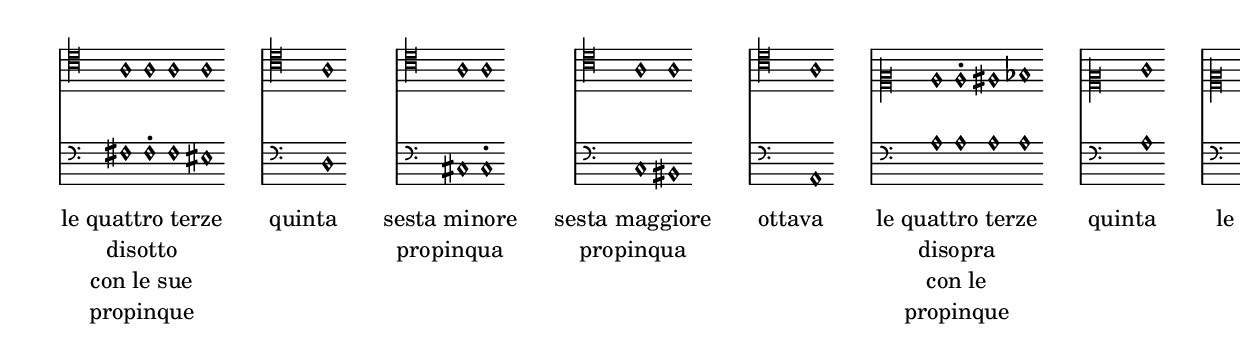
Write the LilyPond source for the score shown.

\version "2.22.2"

% Auto generated file

\header {
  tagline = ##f
}

dot = {
   \once \override Script.add-stem-support = ##f
   \once \override Script.toward-stem-shift = 0
   \once \override Script.skyline-horizontal-padding = 0
   \once \override Script.direction = 1
   \once \override Script.font-size = 1
}

\markup {
  \center-column {
    \line {
      \center-align
      \fontsize#3 { \concat { \normal-text ""} }
    }
    \null
    \line {
      \center-column {

        \line {
          \score {
            <<
              \new Staff \with { instrumentName = ""} {
                \override Staff.TimeSignature.stencil = ##f
                \override Staff.NoteHead.style = #'baroque
                \accidentalStyle Score.forget
                \override Rest.style = #'mensural
                \override NoteHead.style = #'petrucci
                \cadenzaOn
                \clef "mensural-c4"
                \key c #`((0 . ,NATURAL) (1 . ,NATURAL) (2 . ,NATURAL)
                          (3 . ,NATURAL) (4 . ,NATURAL) (5 . ,NATURAL)
                          (6 . ,NATURAL))  a1   a1   a1   a1  
                \cadenzaOff
              }
              \new Staff \with { instrumentName = ""} {
                \override Staff.TimeSignature.stencil = ##f
                \override Staff.NoteHead.style = #'baroque
                \accidentalStyle Score.forget
                \override Rest.style = #'mensural
                \override NoteHead.style = #'petrucci
                \cadenzaOn
                \clef "mensural-f"
                \key c #`((0 . ,NATURAL) (1 . ,NATURAL) (2 . ,NATURAL)
                          (3 . ,NATURAL) (4 . ,NATURAL) (5 . ,NATURAL)
                          (6 . ,NATURAL))  fis1   \dot f1-.   f1   eis1  
                \cadenzaOff
              }
            >>
            \layout {
              \context {
                \Score
                \override SpacingSpanner.common-shortest-duration = #(ly:make-moment 1)
              }
            }
          }
        }
        \null
        \line {
          \left-align {  \normal-text "le quattro terze" }
        }
        \line {
          \left-align {  \normal-text "disotto" }
        }
        \line {
          \left-align {  \normal-text "con le sue" }
        }
        \line {
          \left-align {  \normal-text "propinque" }
        }

      }
      \hspace #3 
      \center-column {

        \line {
          \score {
            <<
              \new Staff \with { instrumentName = ""} {
                \override Staff.TimeSignature.stencil = ##f
                \override Staff.NoteHead.style = #'baroque
                \accidentalStyle Score.forget
                \override Rest.style = #'mensural
                \override NoteHead.style = #'petrucci
                \cadenzaOn
                \clef "mensural-c4"
                \key c #`((0 . ,NATURAL) (1 . ,NATURAL) (2 . ,NATURAL)
                          (3 . ,NATURAL) (4 . ,NATURAL) (5 . ,NATURAL)
                          (6 . ,NATURAL))  a1  
                \cadenzaOff
              }
              \new Staff \with { instrumentName = ""} {
                \override Staff.TimeSignature.stencil = ##f
                \override Staff.NoteHead.style = #'baroque
                \accidentalStyle Score.forget
                \override Rest.style = #'mensural
                \override NoteHead.style = #'petrucci
                \cadenzaOn
                \clef "mensural-f"
                \key c #`((0 . ,NATURAL) (1 . ,NATURAL) (2 . ,NATURAL)
                          (3 . ,NATURAL) (4 . ,NATURAL) (5 . ,NATURAL)
                          (6 . ,NATURAL))  d1  
                \cadenzaOff
              }
            >>
            \layout {
              \context {
                \Score
                \override SpacingSpanner.common-shortest-duration = #(ly:make-moment 1)
              }
            }
          }
        }
        \null
        \line {
          \left-align {  \normal-text "quinta" }
        }

      }
      \hspace #3 
      \center-column {

        \line {
          \score {
            <<
              \new Staff \with { instrumentName = ""} {
                \override Staff.TimeSignature.stencil = ##f
                \override Staff.NoteHead.style = #'baroque
                \accidentalStyle Score.forget
                \override Rest.style = #'mensural
                \override NoteHead.style = #'petrucci
                \cadenzaOn
                \clef "mensural-c4"
                \key c #`((0 . ,NATURAL) (1 . ,NATURAL) (2 . ,NATURAL)
                          (3 . ,NATURAL) (4 . ,NATURAL) (5 . ,NATURAL)
                          (6 . ,NATURAL))  a1   a1  
                \cadenzaOff
              }
              \new Staff \with { instrumentName = ""} {
                \override Staff.TimeSignature.stencil = ##f
                \override Staff.NoteHead.style = #'baroque
                \accidentalStyle Score.forget
                \override Rest.style = #'mensural
                \override NoteHead.style = #'petrucci
                \cadenzaOn
                \clef "mensural-f"
                \key c #`((0 . ,NATURAL) (1 . ,NATURAL) (2 . ,NATURAL)
                          (3 . ,NATURAL) (4 . ,NATURAL) (5 . ,NATURAL)
                          (6 . ,NATURAL))  cis1   \dot c1-.  
                \cadenzaOff
              }
            >>
            \layout {
              \context {
                \Score
                \override SpacingSpanner.common-shortest-duration = #(ly:make-moment 1)
              }
            }
          }
        }
        \null
        \line {
          \left-align {  \normal-text "sesta minore" }
        }
        \line {
          \left-align {  \normal-text "propinqua" }
        }

      }
      \hspace #3 
      \center-column {

        \line {
          \score {
            <<
              \new Staff \with { instrumentName = ""} {
                \override Staff.TimeSignature.stencil = ##f
                \override Staff.NoteHead.style = #'baroque
                \accidentalStyle Score.forget
                \override Rest.style = #'mensural
                \override NoteHead.style = #'petrucci
                \cadenzaOn
                \clef "mensural-c4"
                \key c #`((0 . ,NATURAL) (1 . ,NATURAL) (2 . ,NATURAL)
                          (3 . ,NATURAL) (4 . ,NATURAL) (5 . ,NATURAL)
                          (6 . ,NATURAL))  a1   a1  
                \cadenzaOff
              }
              \new Staff \with { instrumentName = ""} {
                \override Staff.TimeSignature.stencil = ##f
                \override Staff.NoteHead.style = #'baroque
                \accidentalStyle Score.forget
                \override Rest.style = #'mensural
                \override NoteHead.style = #'petrucci
                \cadenzaOn
                \clef "mensural-f"
                \key c #`((0 . ,NATURAL) (1 . ,NATURAL) (2 . ,NATURAL)
                          (3 . ,NATURAL) (4 . ,NATURAL) (5 . ,NATURAL)
                          (6 . ,NATURAL))  c1   bis,1  
                \cadenzaOff
              }
            >>
            \layout {
              \context {
                \Score
                \override SpacingSpanner.common-shortest-duration = #(ly:make-moment 1)
              }
            }
          }
        }
        \null
        \line {
          \left-align {  \normal-text "sesta maggiore" }
        }
        \line {
          \left-align {  \normal-text "propinqua" }
        }

      }
      \hspace #3 
      \center-column {

        \line {
          \score {
            <<
              \new Staff \with { instrumentName = ""} {
                \override Staff.TimeSignature.stencil = ##f
                \override Staff.NoteHead.style = #'baroque
                \accidentalStyle Score.forget
                \override Rest.style = #'mensural
                \override NoteHead.style = #'petrucci
                \cadenzaOn
                \clef "mensural-c4"
                \key c #`((0 . ,NATURAL) (1 . ,NATURAL) (2 . ,NATURAL)
                          (3 . ,NATURAL) (4 . ,NATURAL) (5 . ,NATURAL)
                          (6 . ,NATURAL))  a1  
                \cadenzaOff
              }
              \new Staff \with { instrumentName = ""} {
                \override Staff.TimeSignature.stencil = ##f
                \override Staff.NoteHead.style = #'baroque
                \accidentalStyle Score.forget
                \override Rest.style = #'mensural
                \override NoteHead.style = #'petrucci
                \cadenzaOn
                \clef "mensural-f"
                \key c #`((0 . ,NATURAL) (1 . ,NATURAL) (2 . ,NATURAL)
                          (3 . ,NATURAL) (4 . ,NATURAL) (5 . ,NATURAL)
                          (6 . ,NATURAL))  a,1  
                \cadenzaOff
              }
            >>
            \layout {
              \context {
                \Score
                \override SpacingSpanner.common-shortest-duration = #(ly:make-moment 1)
              }
            }
          }
        }
        \null
        \line {
          \left-align {  \normal-text "ottava" }
        }

      }
      \hspace #3 
      \center-column {

        \line {
          \score {
            <<
              \new Staff \with { instrumentName = ""} {
                \override Staff.TimeSignature.stencil = ##f
                \override Staff.NoteHead.style = #'baroque
                \accidentalStyle Score.forget
                \override Rest.style = #'mensural
                \override NoteHead.style = #'petrucci
                \cadenzaOn
                \clef "mensural-c2"
                \key c #`((0 . ,NATURAL) (1 . ,NATURAL) (2 . ,NATURAL)
                          (3 . ,NATURAL) (4 . ,NATURAL) (5 . ,NATURAL)
                          (6 . ,NATURAL))  c'1   \dot c'1-.   cis'1   des'1  
                \cadenzaOff
              }
              \new Staff \with { instrumentName = ""} {
                \override Staff.TimeSignature.stencil = ##f
                \override Staff.NoteHead.style = #'baroque
                \accidentalStyle Score.forget
                \override Rest.style = #'mensural
                \override NoteHead.style = #'petrucci
                \cadenzaOn
                \clef "mensural-f"
                \key c #`((0 . ,NATURAL) (1 . ,NATURAL) (2 . ,NATURAL)
                          (3 . ,NATURAL) (4 . ,NATURAL) (5 . ,NATURAL)
                          (6 . ,NATURAL))  a1   a1   a1   a1  
                \cadenzaOff
              }
            >>
            \layout {
              \context {
                \Score
                \override SpacingSpanner.common-shortest-duration = #(ly:make-moment 1)
              }
            }
          }
        }
        \null
        \line {
          \left-align {  \normal-text "le quattro terze" }
        }
        \line {
          \left-align {  \normal-text "disopra" }
        }
        \line {
          \left-align {  \normal-text "con le" }
        }
        \line {
          \left-align {  \normal-text "propinque" }
        }

      }
      \hspace #3 
      \center-column {

        \line {
          \score {
            <<
              \new Staff \with { instrumentName = ""} {
                \override Staff.TimeSignature.stencil = ##f
                \override Staff.NoteHead.style = #'baroque
                \accidentalStyle Score.forget
                \override Rest.style = #'mensural
                \override NoteHead.style = #'petrucci
                \cadenzaOn
                \clef "mensural-c2"
                \key c #`((0 . ,NATURAL) (1 . ,NATURAL) (2 . ,NATURAL)
                          (3 . ,NATURAL) (4 . ,NATURAL) (5 . ,NATURAL)
                          (6 . ,NATURAL))  e'1  
                \cadenzaOff
              }
              \new Staff \with { instrumentName = ""} {
                \override Staff.TimeSignature.stencil = ##f
                \override Staff.NoteHead.style = #'baroque
                \accidentalStyle Score.forget
                \override Rest.style = #'mensural
                \override NoteHead.style = #'petrucci
                \cadenzaOn
                \clef "mensural-f"
                \key c #`((0 . ,NATURAL) (1 . ,NATURAL) (2 . ,NATURAL)
                          (3 . ,NATURAL) (4 . ,NATURAL) (5 . ,NATURAL)
                          (6 . ,NATURAL))  a1  
                \cadenzaOff
              }
            >>
            \layout {
              \context {
                \Score
                \override SpacingSpanner.common-shortest-duration = #(ly:make-moment 1)
              }
            }
          }
        }
        \null
        \line {
          \left-align {  \normal-text "quinta" }
        }

      }
      \hspace #3 
      \center-column {

        \line {
          \score {
            <<
              \new Staff \with { instrumentName = ""} {
                \override Staff.TimeSignature.stencil = ##f
                \override Staff.NoteHead.style = #'baroque
                \accidentalStyle Score.forget
                \override Rest.style = #'mensural
                \override NoteHead.style = #'petrucci
                \cadenzaOn
                \clef "mensural-c2"
                \key c #`((0 . ,NATURAL) (1 . ,NATURAL) (2 . ,NATURAL)
                          (3 . ,NATURAL) (4 . ,NATURAL) (5 . ,NATURAL)
                          (6 . ,NATURAL))  f'1   \dot f'1-. \bar "|"  fis'1   ges'1  
                \cadenzaOff
              }
              \new Staff \with { instrumentName = ""} {
                \override Staff.TimeSignature.stencil = ##f
                \override Staff.NoteHead.style = #'baroque
                \accidentalStyle Score.forget
                \override Rest.style = #'mensural
                \override NoteHead.style = #'petrucci
                \cadenzaOn
                \clef "mensural-f"
                \key c #`((0 . ,NATURAL) (1 . ,NATURAL) (2 . ,NATURAL)
                          (3 . ,NATURAL) (4 . ,NATURAL) (5 . ,NATURAL)
                          (6 . ,NATURAL))  a1   a1   a1   a1  
                \cadenzaOff
              }
            >>
            \layout {
              \context {
                \Score
                \override SpacingSpanner.common-shortest-duration = #(ly:make-moment 1)
              }
            }
          }
        }
        \null
        \line {
          \left-align {  \normal-text "le quattro sorti" }
        }
        \line {
          \left-align {  \normal-text "di seste" }
        }
        \line {
          \left-align {  \normal-text "con le sue" }
        }
        \line {
          \left-align {  \normal-text "propinque" }
        }

      }
      \hspace #3 
      \center-column {

        \line {
          \score {
            <<
              \new Staff \with { instrumentName = ""} {
                \override Staff.TimeSignature.stencil = ##f
                \override Staff.NoteHead.style = #'baroque
                \accidentalStyle Score.forget
                \override Rest.style = #'mensural
                \override NoteHead.style = #'petrucci
                \cadenzaOn
                \clef "mensural-c2"
                \key c #`((0 . ,NATURAL) (1 . ,NATURAL) (2 . ,NATURAL)
                          (3 . ,NATURAL) (4 . ,NATURAL) (5 . ,NATURAL)
                          (6 . ,NATURAL))  a'1  
                \cadenzaOff
              }
              \new Staff \with { instrumentName = ""} {
                \override Staff.TimeSignature.stencil = ##f
                \override Staff.NoteHead.style = #'baroque
                \accidentalStyle Score.forget
                \override Rest.style = #'mensural
                \override NoteHead.style = #'petrucci
                \cadenzaOn
                \clef "mensural-f"
                \key c #`((0 . ,NATURAL) (1 . ,NATURAL) (2 . ,NATURAL)
                          (3 . ,NATURAL) (4 . ,NATURAL) (5 . ,NATURAL)
                          (6 . ,NATURAL))  a1  
                \cadenzaOff
              }
            >>
            \layout {
              \context {
                \Score
                \override SpacingSpanner.common-shortest-duration = #(ly:make-moment 1)
              }
            }
          }
        }
        \null
        \line {
          \left-align {  \normal-text "ottava" }
        }

      }
      \hspace #3 

    }
  }
}